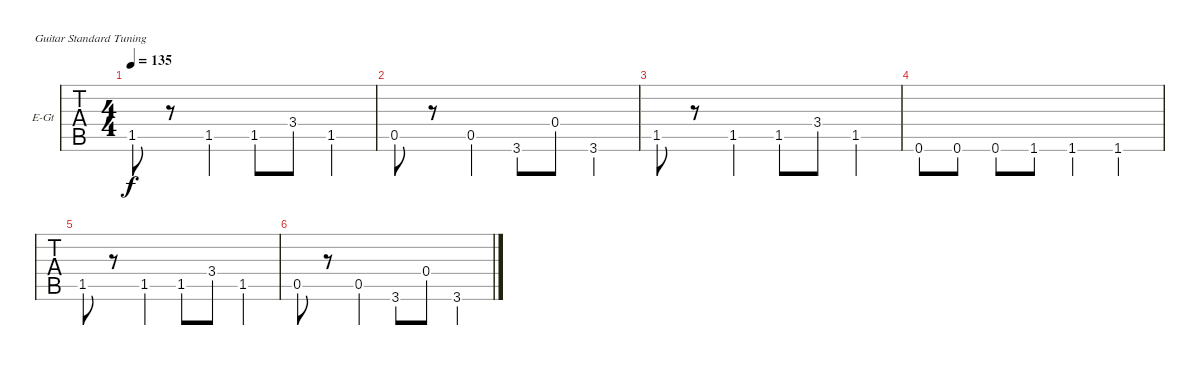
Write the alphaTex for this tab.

\defaultSystemsLayout 4
\bracketExtendMode groupsimilarinstruments
\firstSystemTrackNameOrientation horizontal
\otherSystemsTrackNameOrientation horizontal
\track ("Electric Guitar" "E-Gt") {instrument overdrivenguitar}
\staff {tabs}
\tuning (E4 B3 G3 D3 A2 E2)
\ts (4 4)
\tempo 135
\clef f4
\scale
0.333333
\ks c
1.5.8{dy f} r.8 1.5.4 1.5.8 3.4.8 1.5.4 |
\scale
0.333333 0.5.8 r.8 0.5.4 3.6.8 0.4.8 3.6.4 |
\scale
0.333333 1.5.8 r.8 1.5.4 1.5.8 3.4.8 1.5.4 |
\scale
0.333333 0.6.8 0.6.8 0.6.8 1.6.8 1.6.4 1.6.4 |
1.5.8 r.8 1.5.4 1.5.8 3.4.8 1.5.4 |
0.5.8 r.8 0.5.4 3.6.8 0.4.8 3.6.4
